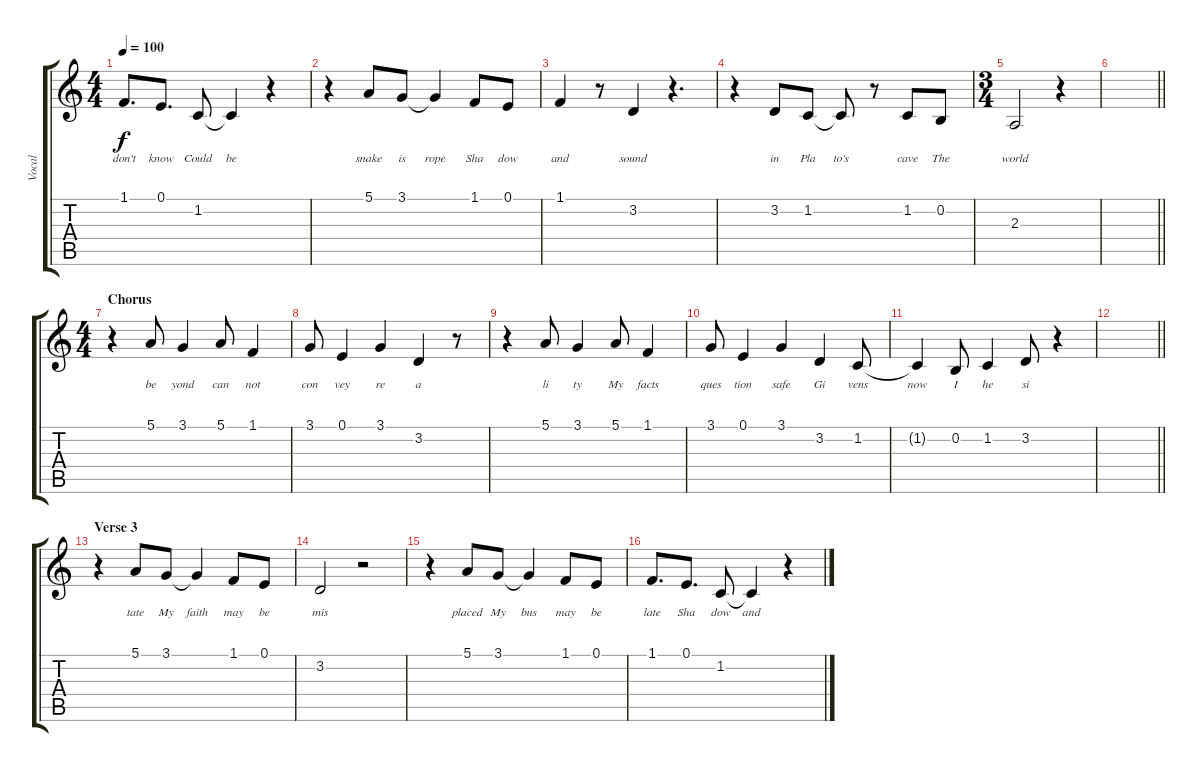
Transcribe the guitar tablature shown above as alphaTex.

\track ("Vocal" "Vocal") {instrument acousticgrandpiano}
\staff {score tabs}
\tuning (E4 B3 G3 D3 A2 E2) {hide}
\ts (4 4)
\tempo 100
\clef g2
\ks c
1.1.8{d lyrics (0 "don't") lyrics (1 "") lyrics (2 "") lyrics (3 "") lyrics (4 "") dy f} 0.1.8{d lyrics (0 "know") lyrics (1 "") lyrics (2 "") lyrics (3 "") lyrics (4 "")} 1.2.8{lyrics (0 "Could") lyrics (1 "") lyrics (2 "") lyrics (3 "") lyrics (4 "")} 1.2{t}.4{lyrics (0 "be") lyrics (1 "") lyrics (2 "") lyrics (3 "") lyrics (4 "")} r.4 |
r.4 5.1.8{lyrics (0 "snake") lyrics (1 "") lyrics (2 "") lyrics (3 "") lyrics (4 "")} 3.1.8{lyrics (0 "is") lyrics (1 "") lyrics (2 "") lyrics (3 "") lyrics (4 "")} 3.1{t}.4{lyrics (0 "rope") lyrics (1 "") lyrics (2 "") lyrics (3 "") lyrics (4 "")} 1.1.8{lyrics (0 "Sha") lyrics (1 "") lyrics (2 "") lyrics (3 "") lyrics (4 "")} 0.1.8{lyrics (0 "dow") lyrics (1 "") lyrics (2 "") lyrics (3 "") lyrics (4 "")} |
1.1.4{lyrics (0 "and") lyrics (1 "") lyrics (2 "") lyrics (3 "") lyrics (4 "")} r.8 3.2.4{lyrics (0 "sound") lyrics (1 "") lyrics (2 "") lyrics (3 "") lyrics (4 "")} r.4{d} |
r.4 3.2.8{lyrics (0 "in") lyrics (1 "") lyrics (2 "") lyrics (3 "") lyrics (4 "")} 1.2.8{lyrics (0 "Pla") lyrics (1 "") lyrics (2 "") lyrics (3 "") lyrics (4 "")} 1.2{t}.8{lyrics (0 "to's") lyrics (1 "") lyrics (2 "") lyrics (3 "") lyrics (4 "")} r.8 1.2.8{lyrics (0 "cave") lyrics (1 "") lyrics (2 "") lyrics (3 "") lyrics (4 "")} 0.2.8{lyrics (0 "The") lyrics (1 "") lyrics (2 "") lyrics (3 "") lyrics (4 "")} |
\ts (3 4)
2.3.2{lyrics (0 "world") lyrics (1 "") lyrics (2 "") lyrics (3 "") lyrics (4 "")} r.4 |
\barLineRight lightlight
|
\ts (4 4)
\section ("" "Chorus")
r.4 5.1.8{lyrics (0 "be") lyrics (1 "") lyrics (2 "") lyrics (3 "") lyrics (4 "")} 3.1.4{lyrics (0 "yond") lyrics (1 "") lyrics (2 "") lyrics (3 "") lyrics (4 "")} 5.1.8{lyrics (0 "can") lyrics (1 "") lyrics (2 "") lyrics (3 "") lyrics (4 "")} 1.1.4{lyrics (0 "not") lyrics (1 "") lyrics (2 "") lyrics (3 "") lyrics (4 "")} |
3.1.8{lyrics (0 "con") lyrics (1 "") lyrics (2 "") lyrics (3 "") lyrics (4 "")} 0.1.4{lyrics (0 "vey") lyrics (1 "") lyrics (2 "") lyrics (3 "") lyrics (4 "")} 3.1.4{lyrics (0 "re") lyrics (1 "") lyrics (2 "") lyrics (3 "") lyrics (4 "")} 3.2.4{lyrics (0 "a") lyrics (1 "") lyrics (2 "") lyrics (3 "") lyrics (4 "")} r.8 |
r.4 5.1.8{lyrics (0 "li") lyrics (1 "") lyrics (2 "") lyrics (3 "") lyrics (4 "")} 3.1.4{lyrics (0 "ty") lyrics (1 "") lyrics (2 "") lyrics (3 "") lyrics (4 "")} 5.1.8{lyrics (0 "My") lyrics (1 "") lyrics (2 "") lyrics (3 "") lyrics (4 "")} 1.1.4{lyrics (0 "facts") lyrics (1 "") lyrics (2 "") lyrics (3 "") lyrics (4 "")} |
3.1.8{lyrics (0 "ques") lyrics (1 "") lyrics (2 "") lyrics (3 "") lyrics (4 "")} 0.1.4{lyrics (0 "tion") lyrics (1 "") lyrics (2 "") lyrics (3 "") lyrics (4 "")} 3.1.4{lyrics (0 "safe") lyrics (1 "") lyrics (2 "") lyrics (3 "") lyrics (4 "")} 3.2.4{lyrics (0 "Gi") lyrics (1 "") lyrics (2 "") lyrics (3 "") lyrics (4 "")} 1.2.8{lyrics (0 "vens") lyrics (1 "") lyrics (2 "") lyrics (3 "") lyrics (4 "")} |
1.2{t}.4{lyrics (0 "now") lyrics (1 "") lyrics (2 "") lyrics (3 "") lyrics (4 "")} 0.2.8{lyrics (0 "I") lyrics (1 "") lyrics (2 "") lyrics (3 "") lyrics (4 "")} 1.2.4{lyrics (0 "he") lyrics (1 "") lyrics (2 "") lyrics (3 "") lyrics (4 "")} 3.2.8{lyrics (0 "si") lyrics (1 "") lyrics (2 "") lyrics (3 "") lyrics (4 "")} r.4 |
\barLineRight lightlight
|
\section ("" "Verse 3")
r.4 5.1.8{lyrics (0 "tate") lyrics (1 "") lyrics (2 "") lyrics (3 "") lyrics (4 "")} 3.1.8{lyrics (0 "My") lyrics (1 "") lyrics (2 "") lyrics (3 "") lyrics (4 "")} 3.1{t}.4{lyrics (0 "faith") lyrics (1 "") lyrics (2 "") lyrics (3 "") lyrics (4 "")} 1.1.8{lyrics (0 "may") lyrics (1 "") lyrics (2 "") lyrics (3 "") lyrics (4 "")} 0.1.8{lyrics (0 "be") lyrics (1 "") lyrics (2 "") lyrics (3 "") lyrics (4 "")} |
3.2.2{lyrics (0 "mis") lyrics (1 "") lyrics (2 "") lyrics (3 "") lyrics (4 "")} r.2 |
r.4 5.1.8{lyrics (0 "placed") lyrics (1 "") lyrics (2 "") lyrics (3 "") lyrics (4 "")} 3.1.8{lyrics (0 "My") lyrics (1 "") lyrics (2 "") lyrics (3 "") lyrics (4 "")} 3.1{t}.4{lyrics (0 "bus") lyrics (1 "") lyrics (2 "") lyrics (3 "") lyrics (4 "")} 1.1.8{lyrics (0 "may") lyrics (1 "") lyrics (2 "") lyrics (3 "") lyrics (4 "")} 0.1.8{lyrics (0 "be") lyrics (1 "") lyrics (2 "") lyrics (3 "") lyrics (4 "")} |
1.1.8{d lyrics (0 "late") lyrics (1 "") lyrics (2 "") lyrics (3 "") lyrics (4 "")} 0.1.8{d lyrics (0 "Sha") lyrics (1 "") lyrics (2 "") lyrics (3 "") lyrics (4 "")} 1.2.8{lyrics (0 "dow") lyrics (1 "") lyrics (2 "") lyrics (3 "") lyrics (4 "")} 1.2{t}.4{lyrics (0 "and") lyrics (1 "") lyrics (2 "") lyrics (3 "") lyrics (4 "")} r.4
